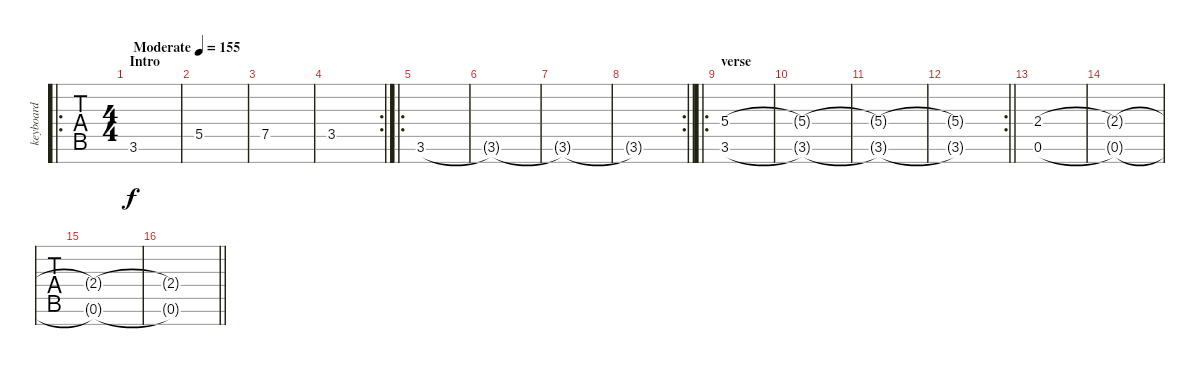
\track ("keyboard" "keyboard") {instrument pad8sweep}
\staff {tabs}
\tuning (E4 B3 G3 D3 A2 E2 B1) {hide}
\ro
\ts (4 4)
\section ("" "Intro")
\tempo (155 "Moderate")
\clef g2
\ks c
3.6.1{dy f instrument pad8sweep} |
5.5.1 |
7.5.1 |
\rc 2
3.5.1 |
\ro
3.6.1 |
3.6{t}.1 |
3.6{t}.1 |
\rc 2
\barLineRight lightlight
3.6{t}.1 |
\ro
\section ("" "verse")
(5.4 3.6).1 |
(5.4{t} 3.6{t}).1 |
(5.4{t} 3.6{t}).1 |
\rc 2
\barLineRight lightlight
(5.4{t} 3.6{t}).1 |
(2.4 0.6).1 |
(2.4{t} 0.6{t}).1 |
(2.4{t} 0.6{t}).1 |
\barLineRight lightlight
(2.4{t} 0.6{t}).1
